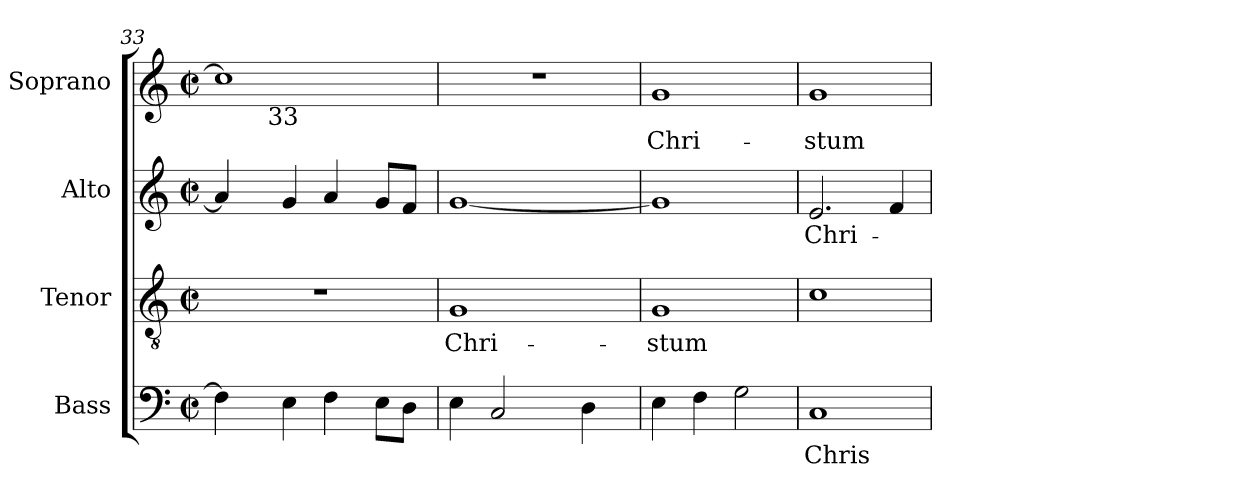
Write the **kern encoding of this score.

**kern	**text	**kern	**text	**kern	**text	**kern	**text
*part4	*part4	*part3	*part3	*part2	*part2	*part1	*part1
*staff4	*staff4	*staff3	*staff3	*staff2	*staff2	*staff1	*staff1
*I"Bass	*	*I"Tenor	*	*I"Alto	*	*I"Soprano	*
*I'B	*	*I'T	*	*I'A	*	*I'S	*
!!LO:PB:g=z
*clefF4	*	*clefGv2	*	*clefG2	*	*clefG2	*
*M2/2	*	*M2/2	*	*M2/2	*	*M2/2	*
*met(c|)	*	*met(c|)	*	*met(c|)	*	*met(c|)	*
=33	=33	=33	=33	=33	=33	=33	=33
*	*	*	*	*	*	*^	*
4F\]	.	1r	.	4a/]	.	1cc]	8ryy	.
.	.	.	.	.	.	.	16ryy	.
.	.	.	.	.	.	.	64ryy	.
!	!	!	!	!	!	!	!LO:TX:b:t=33	!
.	.	.	.	.	.	.	2ryy	.
4E\	.	.	.	4g/	.	.	.	.
4F\	.	.	.	4a/	.	.	.	.
.	.	.	.	.	.	.	4ryy	.
8E\L	.	.	.	8g/L	.	.	.	.
8D\J	.	.	.	8f/J	.	.	.	.
.	.	.	.	.	.	.	32.ryy	.
=34	=34	=34	=34	=34	=34	=34	=34	=34
!	!	!	!LO:LY:b:cj	!	!	!	!	!
*^	*	*	*	*	*	*v	*v	*
4E\	4ryy	.	1G	Chri-	[<1g	.	1r	.
2C/	8ryy	.	.	.	.	.	.	.
.	32.ryy	.	.	.	.	.	.	.
.	2ryy	.	.	.	.	.	.	.
4D\	.	.	.	.	.	.	.	.
.	16ryy	.	.	.	.	.	.	.
.	64ryy	.	.	.	.	.	.	.
=35	=35	=35	=35	=35	=35	=35	=35	=35
!	!	!	!	!LO:LY:b:cj	!	!	!	!LO:LY:b:cj
*v	*v	*	*	*	*	*	*	*
4E\	.	1G	-stum	1g]	.	1g	Chri-
4F\	.	.	.	.	.	.	.
2G\	.	.	.	.	.	.	.
=36	=36	=36	=36	=36	=36	=36	=36
!	!LO:LY:b:cj	!	!	!	!LO:LY:b:cj	!	!LO:LY:b:cj
1C	Chris	1c	.	2.e/	Chri-	1g	-stum-
.	.	.	.	4f/	.	.	.
=	=	=	=	=	=	=	=
*-	*-	*-	*-	*-	*-	*-	*-
